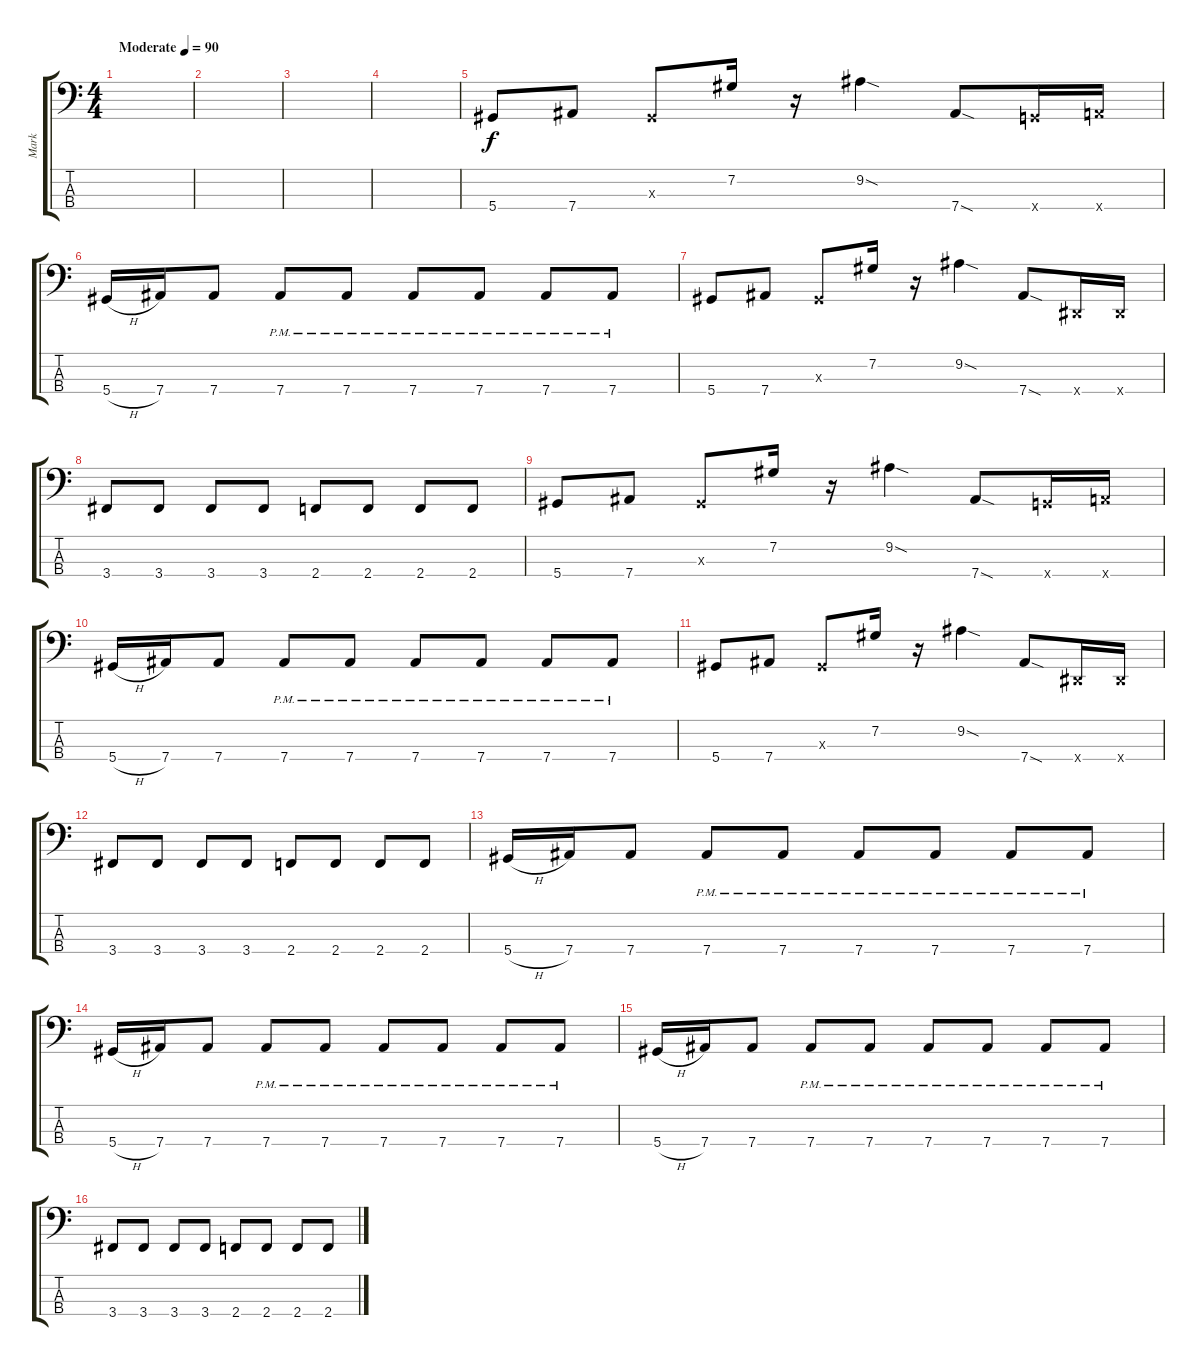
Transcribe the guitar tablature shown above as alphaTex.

\track ("Mark" "Mark") {instrument electricbassfinger}
\staff {score tabs}
\tuning (Gb2 Db2 Ab1 Eb1) {hide}
\ts (4 4)
\tempo (90 "Moderate")
\clef f4
\ks c
|
|
|
|
5.4.8 7.4.8 0.3{x}.8 7.2.16 r.16 9.2{sod}.4 7.4{sod}.8 4.4{x}.16 6.4{x}.16 |
5.4{h}.16 7.4.16 7.4.8 7.4{pm}.8 7.4{pm}.8 7.4{pm}.8 7.4{pm}.8 7.4{pm}.8 7.4{pm}.8 |
5.4.8 7.4.8 0.3{x}.8 7.2.16 r.16 9.2{sod}.4 7.4{sod}.8 0.4{x}.16 0.4{x}.16 |
3.4.8 3.4.8 3.4.8 3.4.8 2.4.8 2.4.8 2.4.8 2.4.8 |
5.4.8 7.4.8 0.3{x}.8 7.2.16 r.16 9.2{sod}.4 7.4{sod}.8 4.4{x}.16 6.4{x}.16 |
5.4{h}.16 7.4.16 7.4.8 7.4{pm}.8 7.4{pm}.8 7.4{pm}.8 7.4{pm}.8 7.4{pm}.8 7.4{pm}.8 |
5.4.8 7.4.8 0.3{x}.8 7.2.16 r.16 9.2{sod}.4 7.4{sod}.8 0.4{x}.16 0.4{x}.16 |
3.4.8 3.4.8 3.4.8 3.4.8 2.4.8 2.4.8 2.4.8 2.4.8 |
5.4{h}.16 7.4.16 7.4.8 7.4{pm}.8 7.4{pm}.8 7.4{pm}.8 7.4{pm}.8 7.4{pm}.8 7.4{pm}.8 |
5.4{h}.16 7.4.16 7.4.8 7.4{pm}.8 7.4{pm}.8 7.4{pm}.8 7.4{pm}.8 7.4{pm}.8 7.4{pm}.8 |
5.4{h}.16 7.4.16 7.4.8 7.4{pm}.8 7.4{pm}.8 7.4{pm}.8 7.4{pm}.8 7.4{pm}.8 7.4{pm}.8 |
3.4.8 3.4.8 3.4.8 3.4.8 2.4.8 2.4.8 2.4.8 2.4.8
